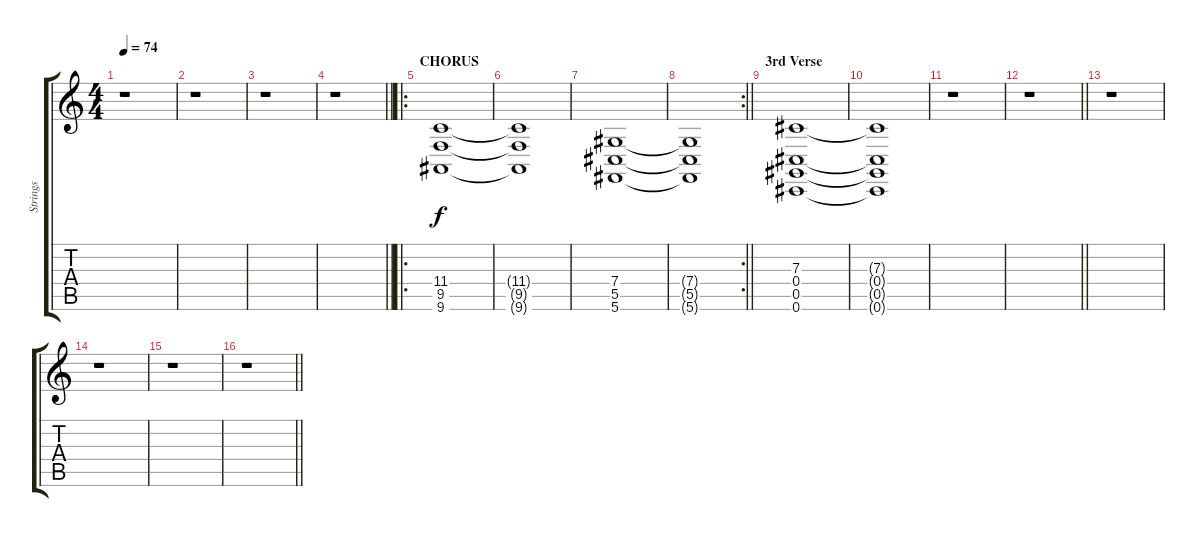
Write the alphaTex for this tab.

\track ("Strings" "Strings") {instrument stringensemble1}
\staff {score tabs}
\tuning (Db4 Ab3 Gb3 Db3 Ab2 Db2) {hide}
\ts (4 4)
\tempo 74
\clef g2
\ks c
r.1{dy f} |
r.1 |
r.1 |
\barLineRight lightlight
r.1 |
\ro
\section ("" "CHORUS")
(11.4 9.5 9.6).1{volume 11} |
(11.4{t} 9.5{t} 9.6{t}).1 |
(7.4 5.5 5.6).1 |
\rc 2
\barLineRight lightlight
(7.4{t} 5.5{t} 5.6{t}).1 |
\section ("" "3rd Verse")
(7.3 0.4 0.5 0.6).1 |
(7.3{t} 0.4{t} 0.5{t} 0.6{t}).1{volume 0} |
r.1 |
\barLineRight lightlight
r.1 |
r.1 |
r.1 |
r.1 |
\barLineRight lightlight
r.1
